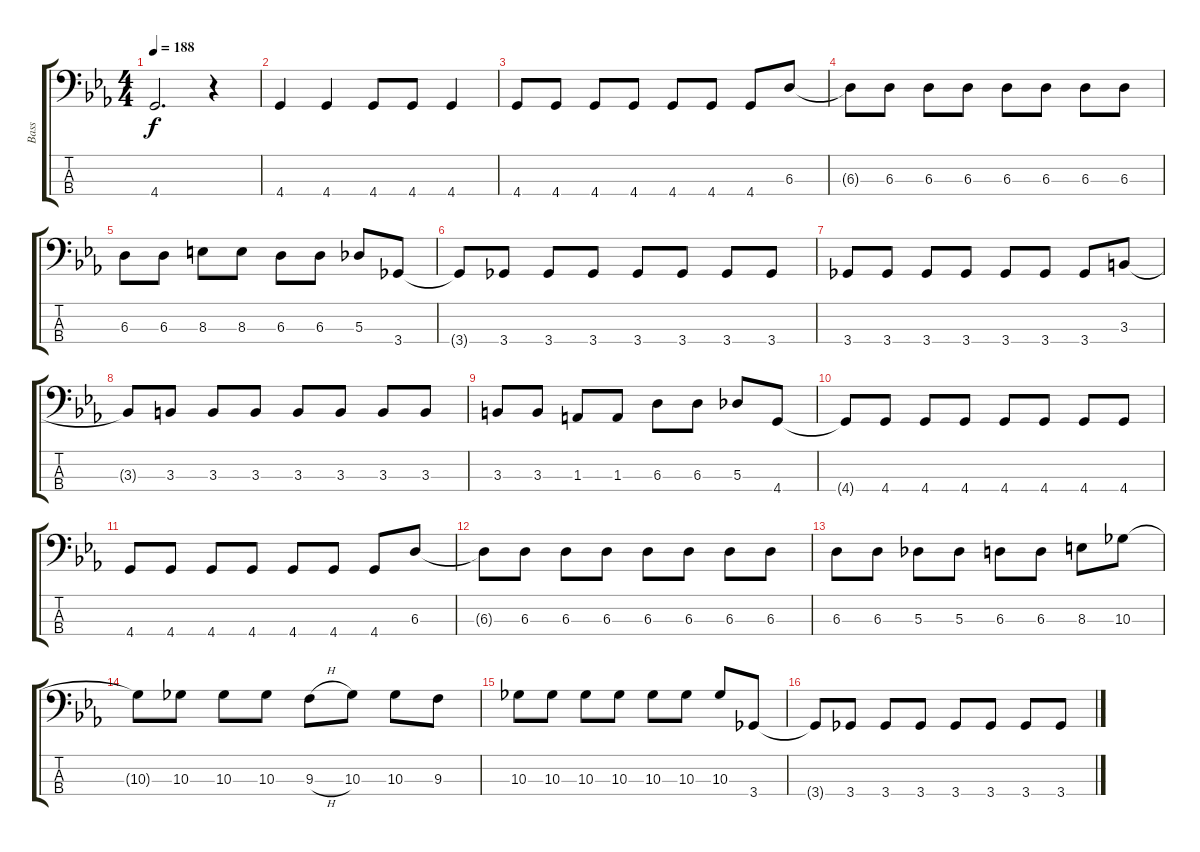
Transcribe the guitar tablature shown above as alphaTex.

\track ("Bass" "Bass") {instrument electricbasspick}
\staff {score tabs}
\tuning (Gb2 Db2 Ab1 Eb1) {hide}
\ts (4 4)
\tempo 188
\clef f4
\ks eb
4.4{t}.2{d dy f} r.4 |
4.4.4 4.4.4 4.4.8 4.4.8 4.4.4 |
4.4.8 4.4.8 4.4.8 4.4.8 4.4.8 4.4.8 4.4.8 6.3.8 |
6.3{t}.8 6.3.8 6.3.8 6.3.8 6.3.8 6.3.8 6.3.8 6.3.8 |
6.3.8 6.3.8 8.3.8 8.3.8 6.3.8 6.3.8 5.3.8 3.4.8 |
3.4{t}.8 3.4.8 3.4.8 3.4.8 3.4.8 3.4.8 3.4.8 3.4.8 |
3.4.8 3.4.8 3.4.8 3.4.8 3.4.8 3.4.8 3.4.8 3.3.8 |
3.3{t}.8 3.3.8 3.3.8 3.3.8 3.3.8 3.3.8 3.3.8 3.3.8 |
3.3.8 3.3.8 1.3.8 1.3.8 6.3.8 6.3.8 5.3.8 4.4.8 |
4.4{t}.8 4.4.8 4.4.8 4.4.8 4.4.8 4.4.8 4.4.8 4.4.8 |
4.4.8 4.4.8 4.4.8 4.4.8 4.4.8 4.4.8 4.4.8 6.3.8 |
6.3{t}.8 6.3.8 6.3.8 6.3.8 6.3.8 6.3.8 6.3.8 6.3.8 |
6.3.8 6.3.8 5.3.8 5.3.8 6.3.8 6.3.8 8.3.8 10.3.8 |
10.3{t}.8 10.3.8 10.3.8 10.3.8 9.3{h}.8 10.3.8 10.3.8 9.3.8 |
10.3.8 10.3.8 10.3.8 10.3.8 10.3.8 10.3.8 10.3.8 3.4.8 |
3.4{t}.8 3.4.8 3.4.8 3.4.8 3.4.8 3.4.8 3.4.8 3.4.8
